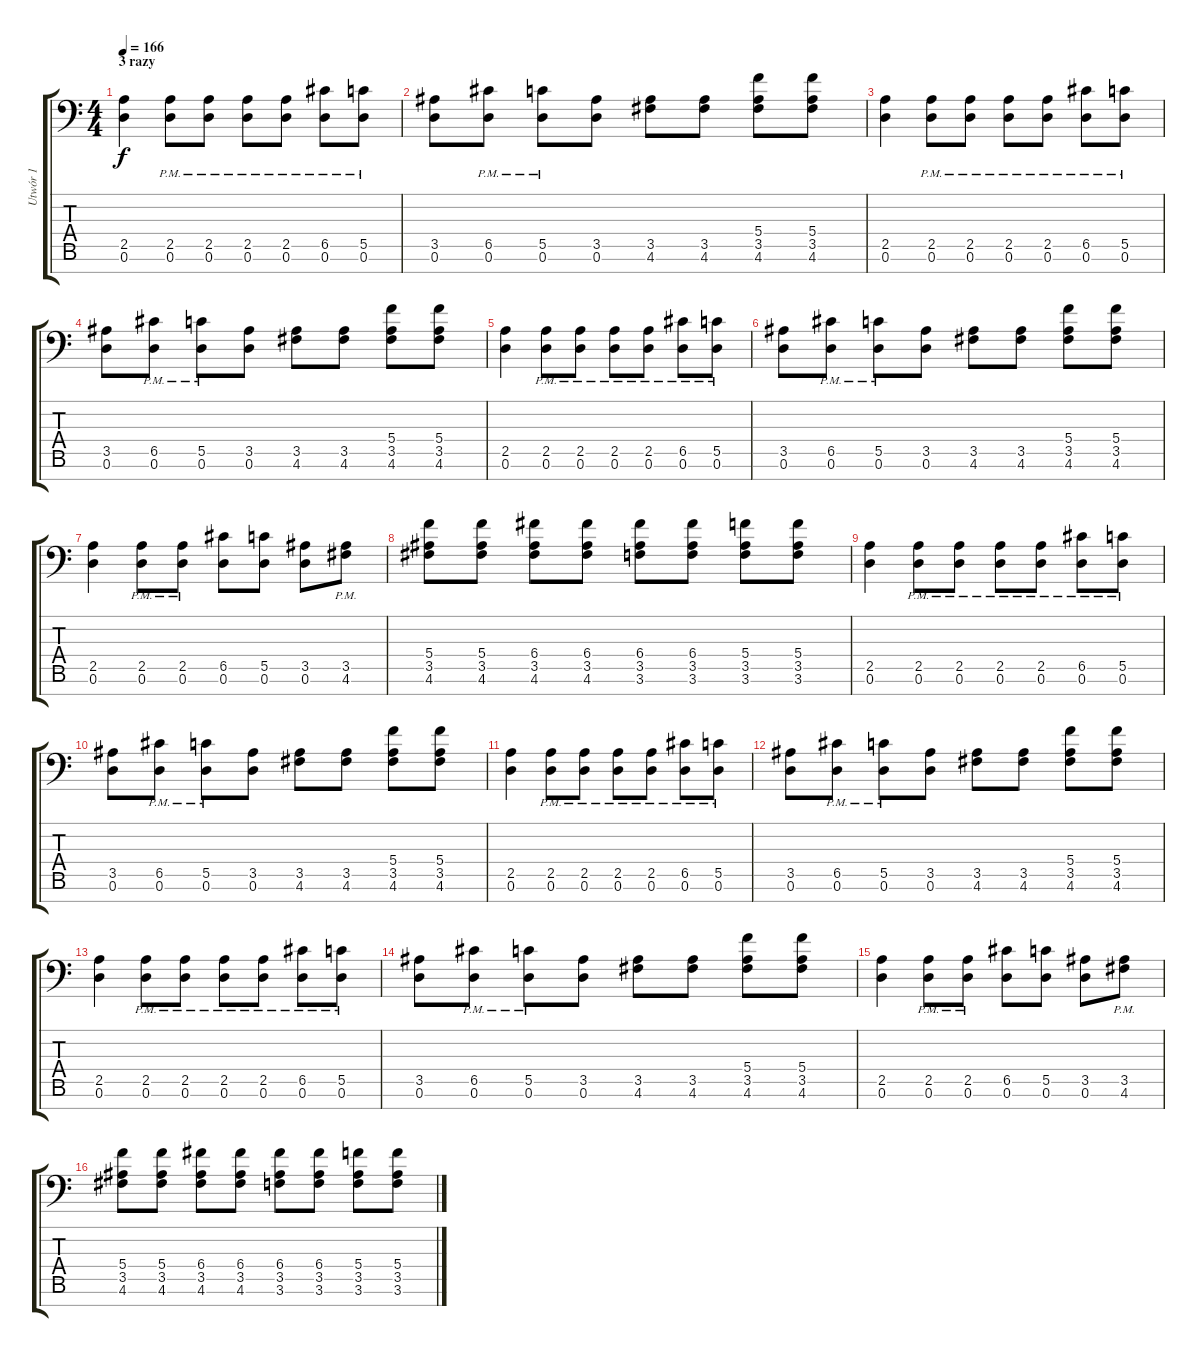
\track ("Utwór 1" "Utwór 1") {instrument distortionguitar}
\staff {score tabs}
\tuning (D4 A3 F3 C3 G2 D2 A1) {hide}
\ts (4 4)
\section ("" "3 razy")
\tempo 166
\clef f4
\ks c
(2.5 0.6).4{dy f} (2.5{pm} 0.6{pm}).8 (2.5{pm} 0.6{pm}).8 (2.5{pm} 0.6{pm}).8 (2.5{pm} 0.6{pm}).8 (6.5{pm} 0.6{pm}).8 (5.5{pm} 0.6{pm}).8 |
(3.5 0.6).8 (6.5{pm} 0.6{pm}).8 (5.5{pm} 0.6{pm}).8 (3.5 0.6).8 (3.5 4.6).8 (3.5 4.6).8 (5.4 3.5 4.6).8 (5.4 3.5 4.6).8 |
(2.5 0.6).4 (2.5{pm} 0.6{pm}).8 (2.5{pm} 0.6{pm}).8 (2.5{pm} 0.6{pm}).8 (2.5{pm} 0.6{pm}).8 (6.5{pm} 0.6{pm}).8 (5.5{pm} 0.6{pm}).8 |
(3.5 0.6).8 (6.5{pm} 0.6{pm}).8 (5.5{pm} 0.6{pm}).8 (3.5 0.6).8 (3.5 4.6).8 (3.5 4.6).8 (5.4 3.5 4.6).8 (5.4 3.5 4.6).8 |
(2.5 0.6).4 (2.5{pm} 0.6{pm}).8 (2.5{pm} 0.6{pm}).8 (2.5{pm} 0.6{pm}).8 (2.5{pm} 0.6{pm}).8 (6.5{pm} 0.6{pm}).8 (5.5{pm} 0.6{pm}).8 |
(3.5 0.6).8 (6.5{pm} 0.6{pm}).8 (5.5{pm} 0.6{pm}).8 (3.5 0.6).8 (3.5 4.6).8 (3.5 4.6).8 (5.4 3.5 4.6).8 (5.4 3.5 4.6).8 |
(2.5 0.6).4 (2.5{pm} 0.6{pm}).8 (2.5{pm} 0.6{pm}).8 (6.5 0.6).8 (5.5 0.6).8 (3.5 0.6).8 (3.5{pm} 4.6{pm}).8 |
(5.4 3.5 4.6).8 (5.4 3.5 4.6).8 (6.4 3.5 4.6).8 (6.4 3.5 4.6).8 (6.4 3.5 3.6).8 (6.4 3.5 3.6).8 (5.4 3.5 3.6).8 (5.4 3.5 3.6).8 |
(2.5 0.6).4 (2.5{pm} 0.6{pm}).8 (2.5{pm} 0.6{pm}).8 (2.5{pm} 0.6{pm}).8 (2.5{pm} 0.6{pm}).8 (6.5{pm} 0.6{pm}).8 (5.5{pm} 0.6{pm}).8 |
(3.5 0.6).8 (6.5{pm} 0.6{pm}).8 (5.5{pm} 0.6{pm}).8 (3.5 0.6).8 (3.5 4.6).8 (3.5 4.6).8 (5.4 3.5 4.6).8 (5.4 3.5 4.6).8 |
(2.5 0.6).4 (2.5{pm} 0.6{pm}).8 (2.5{pm} 0.6{pm}).8 (2.5{pm} 0.6{pm}).8 (2.5{pm} 0.6{pm}).8 (6.5{pm} 0.6{pm}).8 (5.5{pm} 0.6{pm}).8 |
(3.5 0.6).8 (6.5{pm} 0.6{pm}).8 (5.5{pm} 0.6{pm}).8 (3.5 0.6).8 (3.5 4.6).8 (3.5 4.6).8 (5.4 3.5 4.6).8 (5.4 3.5 4.6).8 |
(2.5 0.6).4 (2.5{pm} 0.6{pm}).8 (2.5{pm} 0.6{pm}).8 (2.5{pm} 0.6{pm}).8 (2.5{pm} 0.6{pm}).8 (6.5{pm} 0.6{pm}).8 (5.5{pm} 0.6{pm}).8 |
(3.5 0.6).8 (6.5{pm} 0.6{pm}).8 (5.5{pm} 0.6{pm}).8 (3.5 0.6).8 (3.5 4.6).8 (3.5 4.6).8 (5.4 3.5 4.6).8 (5.4 3.5 4.6).8 |
(2.5 0.6).4 (2.5{pm} 0.6{pm}).8 (2.5{pm} 0.6{pm}).8 (6.5 0.6).8 (5.5 0.6).8 (3.5 0.6).8 (3.5{pm} 4.6{pm}).8 |
(5.4 3.5 4.6).8 (5.4 3.5 4.6).8 (6.4 3.5 4.6).8 (6.4 3.5 4.6).8 (6.4 3.5 3.6).8 (6.4 3.5 3.6).8 (5.4 3.5 3.6).8 (5.4 3.5 3.6).8
